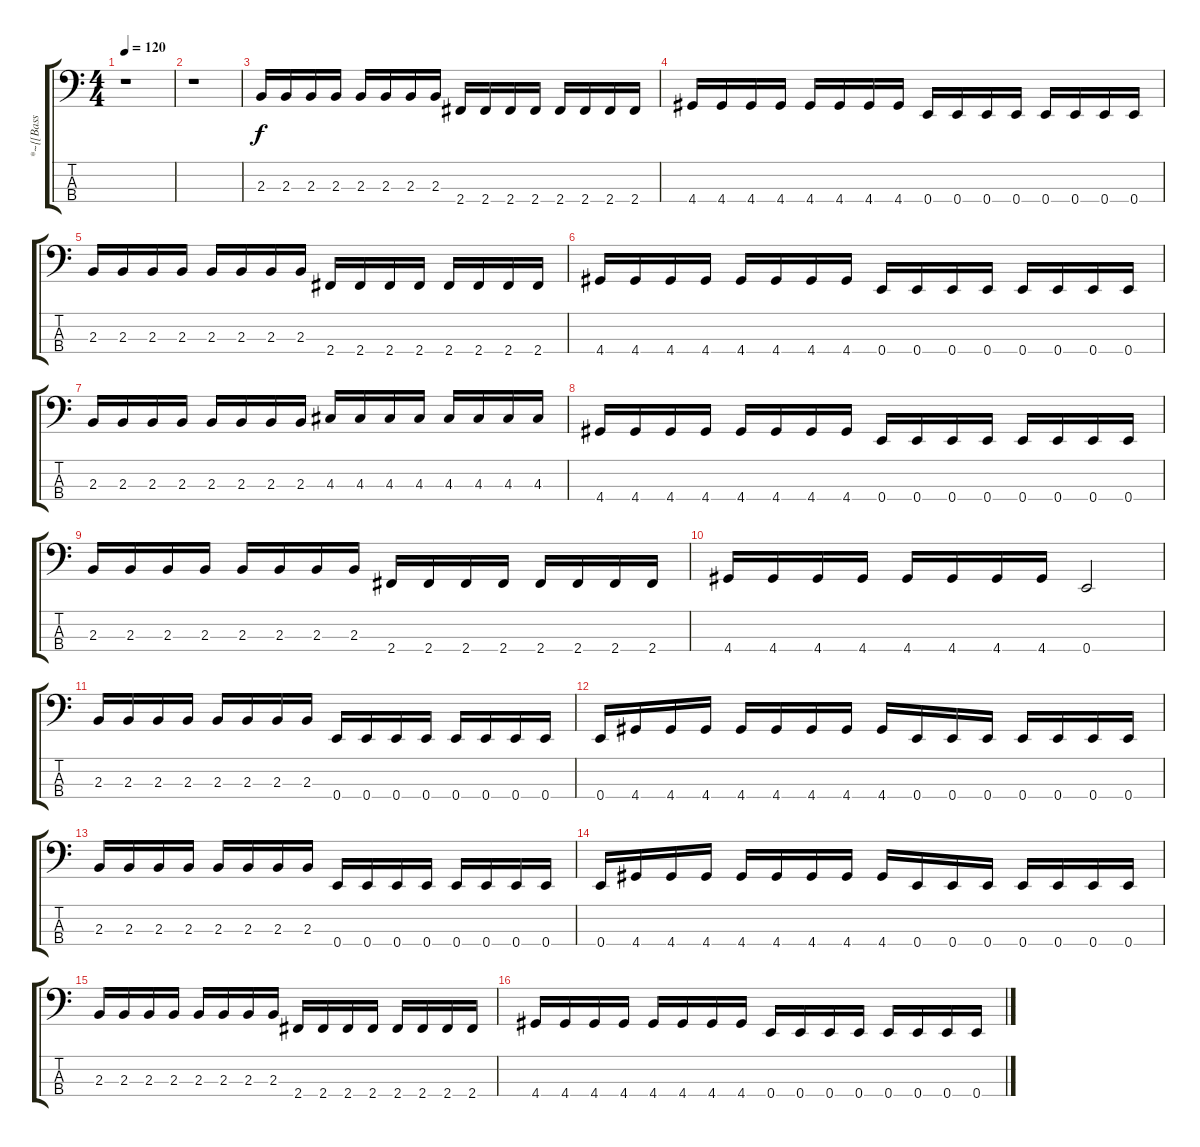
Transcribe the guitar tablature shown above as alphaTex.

\track ("*~{[Bass      - Tabbed by Peter B.]}~*" "*~{[Bass  ") {instrument electricbasspick}
\staff {score tabs}
\tuning (G2 D2 A1 E1) {hide}
\ts (4 4)
\tempo 120
\clef f4
\ks c
r.1{dy f instrument electricbasspick} |
r.1 |
2.3.16 2.3.16 2.3.16 2.3.16 2.3.16 2.3.16 2.3.16 2.3.16 2.4.16 2.4.16 2.4.16 2.4.16 2.4.16 2.4.16 2.4.16 2.4.16 |
4.4.16 4.4.16 4.4.16 4.4.16 4.4.16 4.4.16 4.4.16 4.4.16 0.4.16 0.4.16 0.4.16 0.4.16 0.4.16 0.4.16 0.4.16 0.4.16 |
2.3.16 2.3.16 2.3.16 2.3.16 2.3.16 2.3.16 2.3.16 2.3.16 2.4.16 2.4.16 2.4.16 2.4.16 2.4.16 2.4.16 2.4.16 2.4.16 |
4.4.16 4.4.16 4.4.16 4.4.16 4.4.16 4.4.16 4.4.16 4.4.16 0.4.16 0.4.16 0.4.16 0.4.16 0.4.16 0.4.16 0.4.16 0.4.16 |
2.3.16 2.3.16 2.3.16 2.3.16 2.3.16 2.3.16 2.3.16 2.3.16 4.3.16 4.3.16 4.3.16 4.3.16 4.3.16 4.3.16 4.3.16 4.3.16 |
4.4.16 4.4.16 4.4.16 4.4.16 4.4.16 4.4.16 4.4.16 4.4.16 0.4.16 0.4.16 0.4.16 0.4.16 0.4.16 0.4.16 0.4.16 0.4.16 |
2.3.16 2.3.16 2.3.16 2.3.16 2.3.16 2.3.16 2.3.16 2.3.16 2.4.16 2.4.16 2.4.16 2.4.16 2.4.16 2.4.16 2.4.16 2.4.16 |
4.4.16 4.4.16 4.4.16 4.4.16 4.4.16 4.4.16 4.4.16 4.4.16 0.4.2 |
2.3.16 2.3.16 2.3.16 2.3.16 2.3.16 2.3.16 2.3.16 2.3.16 0.4.16 0.4.16 0.4.16 0.4.16 0.4.16 0.4.16 0.4.16 0.4.16 |
0.4.16 4.4.16 4.4.16 4.4.16 4.4.16 4.4.16 4.4.16 4.4.16 4.4.16 0.4.16 0.4.16 0.4.16 0.4.16 0.4.16 0.4.16 0.4.16 |
2.3.16 2.3.16 2.3.16 2.3.16 2.3.16 2.3.16 2.3.16 2.3.16 0.4.16 0.4.16 0.4.16 0.4.16 0.4.16 0.4.16 0.4.16 0.4.16 |
0.4.16 4.4.16 4.4.16 4.4.16 4.4.16 4.4.16 4.4.16 4.4.16 4.4.16 0.4.16 0.4.16 0.4.16 0.4.16 0.4.16 0.4.16 0.4.16 |
2.3.16 2.3.16 2.3.16 2.3.16 2.3.16 2.3.16 2.3.16 2.3.16 2.4.16 2.4.16 2.4.16 2.4.16 2.4.16 2.4.16 2.4.16 2.4.16 |
4.4.16 4.4.16 4.4.16 4.4.16 4.4.16 4.4.16 4.4.16 4.4.16 0.4.16 0.4.16 0.4.16 0.4.16 0.4.16 0.4.16 0.4.16 0.4.16
